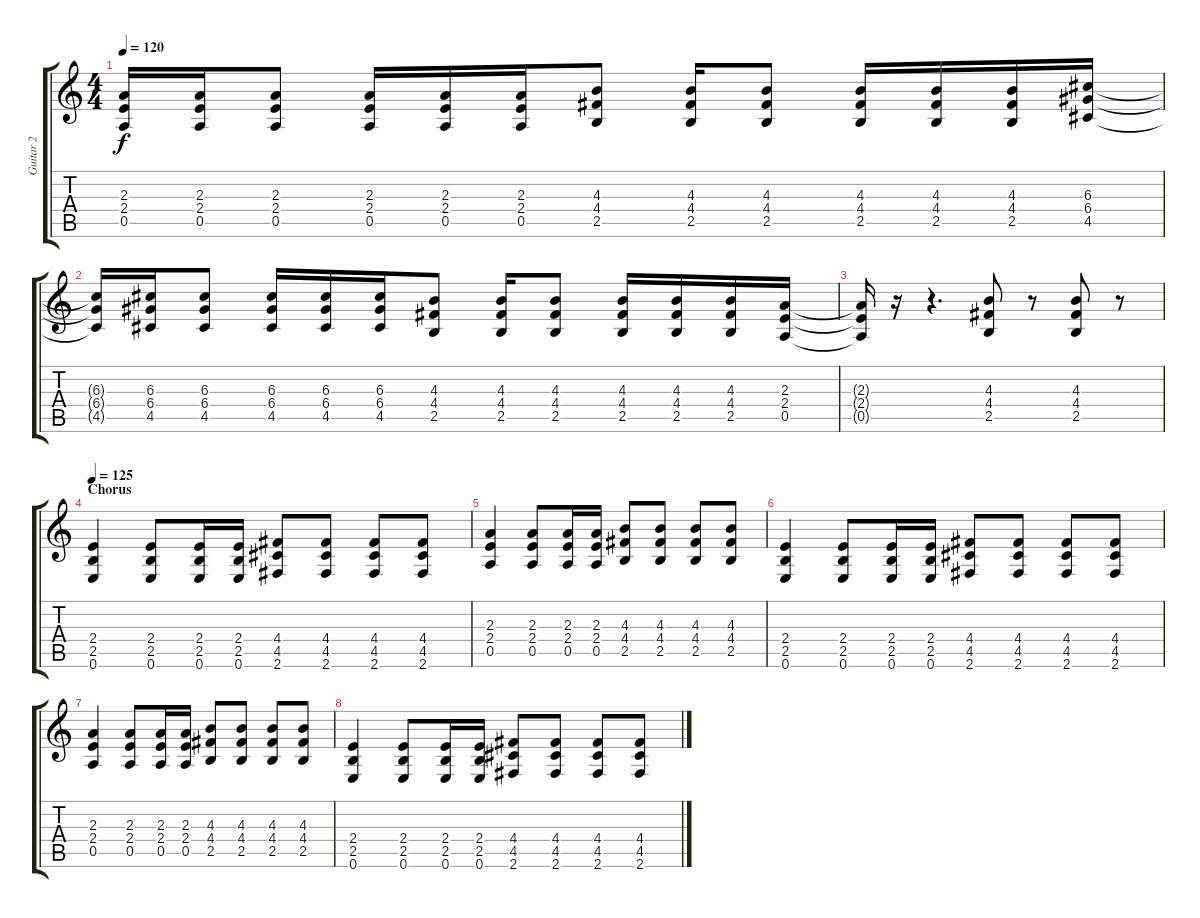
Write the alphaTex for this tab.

\track ("Guitar 2" "Guitar 2") {instrument distortionguitar}
\staff {score tabs}
\tuning (E4 B3 G3 D3 A2 E2) {hide}
\ts (4 4)
\tempo 120
\clef g2
\ks c
(2.3{t} 2.4{t} 0.5{t}).16{dy f} (2.3 2.4 0.5).16 (2.3 2.4 0.5).8 (2.3 2.4 0.5).16 (2.3 2.4 0.5).16 (2.3 2.4 0.5).16 (4.3 4.4 2.5).8 (4.3 4.4 2.5).16 (4.3 4.4 2.5).8 (4.3 4.4 2.5).16 (4.3 4.4 2.5).16 (4.3 4.4 2.5).16 (6.3 6.4 4.5).16 |
(6.3{t} 6.4{t} 4.5{t}).16 (6.3 6.4 4.5).16 (6.3 6.4 4.5).8 (6.3 6.4 4.5).16 (6.3 6.4 4.5).16 (6.3 6.4 4.5).16 (4.3 4.4 2.5).8 (4.3 4.4 2.5).16 (4.3 4.4 2.5).8 (4.3 4.4 2.5).16 (4.3 4.4 2.5).16 (4.3 4.4 2.5).16 (2.3 2.4 0.5).16 |
(2.3{t} 2.4{t} 0.5{t}).16 r.16 r.4{d} (4.3 4.4 2.5).8 r.8 (4.3 4.4 2.5).8 r.8 |
\section ("" "Chorus")
\tempo 125
(2.4 2.5 0.6).4 (2.4 2.5 0.6).8 (2.4 2.5 0.6).16 (2.4 2.5 0.6).16 (4.4 4.5 2.6).8 (4.4 4.5 2.6).8 (4.4 4.5 2.6).8 (4.4 4.5 2.6).8 |
(2.3 2.4 0.5).4 (2.3 2.4 0.5).8 (2.3 2.4 0.5).16 (2.3 2.4 0.5).16 (4.3 4.4 2.5).8 (4.3 4.4 2.5).8 (4.3 4.4 2.5).8 (4.3 4.4 2.5).8 |
(2.4 2.5 0.6).4 (2.4 2.5 0.6).8 (2.4 2.5 0.6).16 (2.4 2.5 0.6).16 (4.4 4.5 2.6).8 (4.4 4.5 2.6).8 (4.4 4.5 2.6).8 (4.4 4.5 2.6).8 |
(2.3 2.4 0.5).4 (2.3 2.4 0.5).8 (2.3 2.4 0.5).16 (2.3 2.4 0.5).16 (4.3 4.4 2.5).8 (4.3 4.4 2.5).8 (4.3 4.4 2.5).8 (4.3 4.4 2.5).8 |
(2.4 2.5 0.6).4 (2.4 2.5 0.6).8 (2.4 2.5 0.6).16 (2.4 2.5 0.6).16 (4.4 4.5 2.6).8 (4.4 4.5 2.6).8 (4.4 4.5 2.6).8 (4.4 4.5 2.6).8
